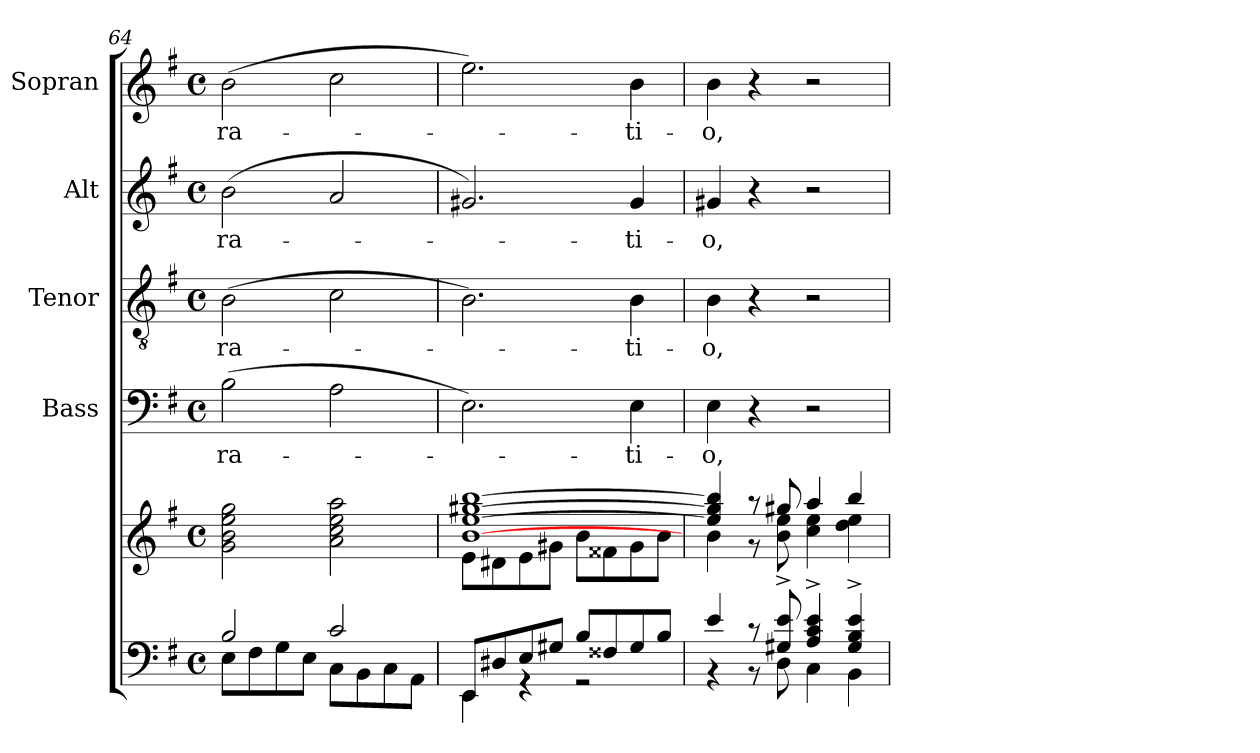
**kern	**kern	**kern	**text	**kern	**text	**kern	**text	**kern	**text
*part5	*part5	*part4	*part4	*part3	*part3	*part2	*part2	*part1	*part1
*staff6	*staff5	*staff4	*staff4	*staff3	*staff3	*staff2	*staff2	*staff1	*staff1
*	*	*I"Bass	*	*I"Tenor	*	*I"Alt	*	*I"Sopran	*
*	*	*I'B.	*	*I'T.	*	*I'A.	*	*I'S.	*
*clefF4	*clefG2	*clefF4	*	*clefGv2	*	*clefG2	*	*clefG2	*
*k[f#]	*k[f#]	*k[f#]	*	*k[f#]	*	*k[f#]	*	*k[f#]	*
*G:	*G:	*G:	*	*G:	*	*G:	*	*G:	*
*M4/4	*M4/4	*M4/4	*	*M4/4	*	*M4/4	*	*M4/4	*
*met(c)	*met(c)	*met(c)	*	*met(c)	*	*met(c)	*	*met(c)	*
=64	=64	=64	=64	=64	=64	=64	=64	=64	=64
*^	*	*	*	*	*	*	*	*	*
!	!	!	!	!LO:LY:b	!	!LO:LY:b	!	!LO:LY:b	!	!LO:LY:b
2B/	8E\L	2g\ 2b\ 2ee\ 2gg\	(>2B\	-ra-	(>2B\	-ra-	(>2b\	-ra-	(>2b\	-ra-
.	8F#\	.	.	.	.	.	.	.	.	.
.	8G\	.	.	.	.	.	.	.	.	.
.	8E\J	.	.	.	.	.	.	.	.	.
2c/	8C\L	2a\ 2cc\ 2ee\ 2aa\	2A\	.	2c\	.	2a/	.	2cc\	.
.	8BB\	.	.	.	.	.	.	.	.	.
.	8C\	.	.	.	.	.	.	.	.	.
.	8AA\J	.	.	.	.	.	.	.	.	.
=65	=65	=65	=65	=65	=65	=65	=65	=65	=65	=65
*	*	*^	*	*	*	*	*	*	*	*
8EE/L	4EE\	[>1b [>1ee [>1gg#X [>1bb	8e\L	2.E\)	.	2.B\)	.	2.g#X/)	.	2.ee\)	.
8D#X/	.	.	8d#X\	.	.	.	.	.	.	.	.
8E/	4rFF	.	8e\	.	.	.	.	.	.	.	.
8G#X/J	.	.	8g#X\J	.	.	.	.	.	.	.	.
8B/L	2rGG	.	8b\L	.	.	.	.	.	.	.	.
8F##X/	.	.	8f##X\	.	.	.	.	.	.	.	.
!	!	!	!	!	!LO:LY:b	!	!LO:LY:b	!	!LO:LY:b	!	!LO:LY:b
8G#/	.	.	8g#\	4E\	-ti-	4B\	-ti-	4g#/	-ti-	4b\	-ti-
8B/J	.	.	8b\J	.	.	.	.	.	.	.	.
=66	=66	=66	=66	=66	=66	=66	=66	=66	=66	=66	=66
!	!	!	!	!	!LO:LY:b	!	!LO:LY:b	!	!LO:LY:b	!	!LO:LY:b
4e/	4r	4ee/] 4gg#/] 4bb/]	4b\	4E\	-o,	4B\	-o,	4g#X/	-o,	4b\	-o,
8r	8r	8r	8r	4r	.	4r	.	4r	.	4r	.
8G#X/^> 8e/^>	8D\	8gg#X/	8b\ 8ee\	.	.	.	.	.	.	.	.
4A/^> 4c/^> 4e/^>	4C\	4aa/	4cc\ 4ee\	2r	.	2r	.	2r	.	2r	.
4G#/^> 4B/^> 4e/^>	4BB\	4bb/	4dd\ 4ee\	.	.	.	.	.	.	.	.
*v	*v	*	*	*	*	*	*	*	*	*	*
*	*v	*v	*	*	*	*	*	*	*	*
=	=	=	=	=	=	=	=	=	=
*-	*-	*-	*-	*-	*-	*-	*-	*-	*-
